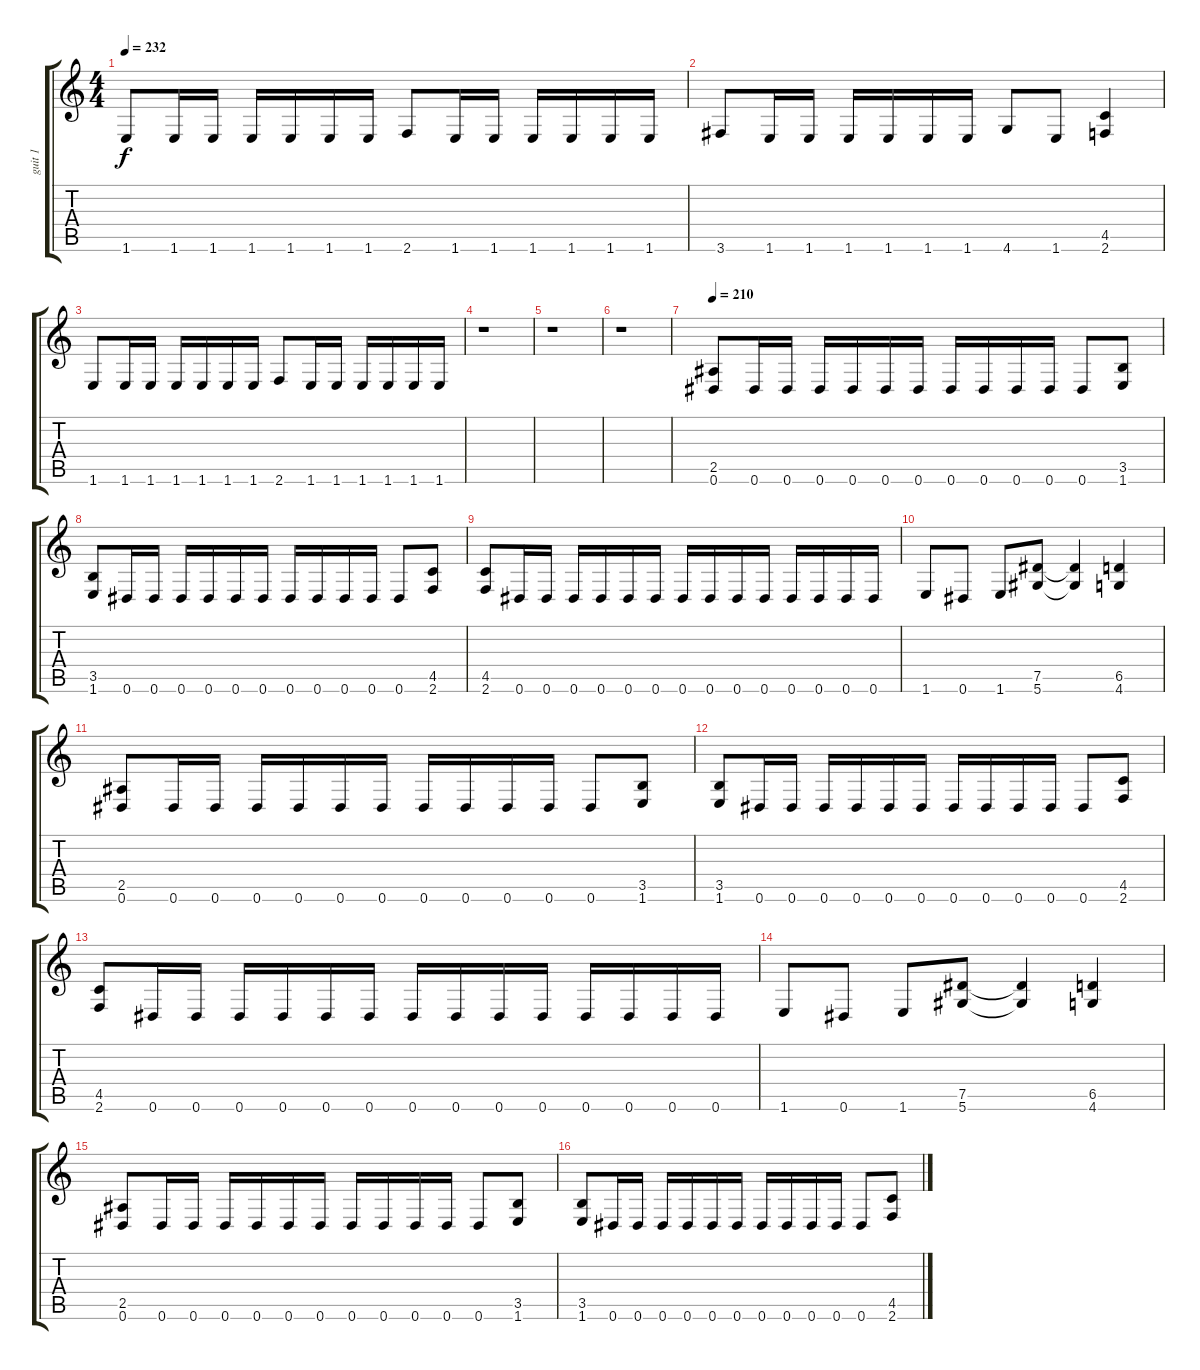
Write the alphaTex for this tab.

\track ("guit 1" "guit 1") {instrument distortionguitar}
\staff {score tabs}
\tuning (Eb4 Bb3 Gb3 Db3 Ab2 Eb2) {hide}
\ts (4 4)
\tempo 232
\clef g2
\ks c
1.6.8{dy f} 1.6.16 1.6.16 1.6.16 1.6.16 1.6.16 1.6.16 2.6.8 1.6.16 1.6.16 1.6.16 1.6.16 1.6.16 1.6.16 |
3.6.8 1.6.16 1.6.16 1.6.16 1.6.16 1.6.16 1.6.16 4.6.8 1.6.8 (4.5 2.6).4 |
1.6.8 1.6.16 1.6.16 1.6.16 1.6.16 1.6.16 1.6.16 2.6.8 1.6.16 1.6.16 1.6.16 1.6.16 1.6.16 1.6.16 |
r.1 |
r.1 |
r.1 |
\tempo 210
(2.5 0.6).8 0.6.16 0.6.16 0.6.16 0.6.16 0.6.16 0.6.16 0.6.16 0.6.16 0.6.16 0.6.16 0.6.8 (3.5 1.6).8 |
(3.5 1.6).8 0.6.16 0.6.16 0.6.16 0.6.16 0.6.16 0.6.16 0.6.16 0.6.16 0.6.16 0.6.16 0.6.8 (4.5 2.6).8 |
(4.5 2.6).8 0.6.16 0.6.16 0.6.16 0.6.16 0.6.16 0.6.16 0.6.16 0.6.16 0.6.16 0.6.16 0.6.16 0.6.16 0.6.16 0.6.16 |
1.6.8 0.6.8 1.6.8 (7.5 5.6).8 (7.5{t} 5.6{t}).4 (6.5 4.6).4 |
(2.5 0.6).8 0.6.16 0.6.16 0.6.16 0.6.16 0.6.16 0.6.16 0.6.16 0.6.16 0.6.16 0.6.16 0.6.8 (3.5 1.6).8 |
(3.5 1.6).8 0.6.16 0.6.16 0.6.16 0.6.16 0.6.16 0.6.16 0.6.16 0.6.16 0.6.16 0.6.16 0.6.8 (4.5 2.6).8 |
(4.5 2.6).8 0.6.16 0.6.16 0.6.16 0.6.16 0.6.16 0.6.16 0.6.16 0.6.16 0.6.16 0.6.16 0.6.16 0.6.16 0.6.16 0.6.16 |
1.6.8 0.6.8 1.6.8 (7.5 5.6).8 (7.5{t} 5.6{t}).4 (6.5 4.6).4 |
(2.5 0.6).8 0.6.16 0.6.16 0.6.16 0.6.16 0.6.16 0.6.16 0.6.16 0.6.16 0.6.16 0.6.16 0.6.8 (3.5 1.6).8 |
(3.5 1.6).8 0.6.16 0.6.16 0.6.16 0.6.16 0.6.16 0.6.16 0.6.16 0.6.16 0.6.16 0.6.16 0.6.8 (4.5 2.6).8
